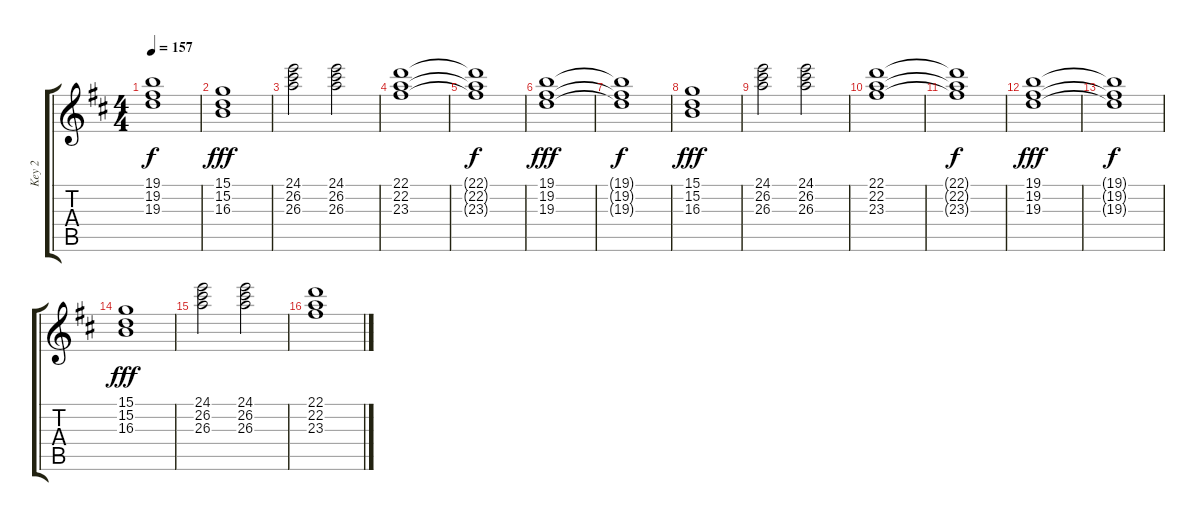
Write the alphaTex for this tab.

\track ("Key 2" "Key 2") {instrument choiraahs}
\staff {score tabs}
\tuning (E4 B3 G3 D3 A2 E2) {hide}
\ts (4 4)
\tempo 157
\clef g2
\ks d
(19.1{t} 19.2{t} 19.3{t}).1{dy f} |
(15.1 15.2 16.3).1{dy fff} |
(24.1 26.2 26.3).2 (24.1 26.2 26.3).2 |
(22.1 22.2 23.3).1 |
(22.1{t} 22.2{t} 23.3{t}).1{dy f} |
(19.1 19.2 19.3).1{dy fff} |
(19.1{t} 19.2{t} 19.3{t}).1{dy f} |
(15.1 15.2 16.3).1{dy fff} |
(24.1 26.2 26.3).2 (24.1 26.2 26.3).2 |
(22.1 22.2 23.3).1 |
(22.1{t} 22.2{t} 23.3{t}).1{dy f} |
(19.1 19.2 19.3).1{dy fff} |
(19.1{t} 19.2{t} 19.3{t}).1{dy f} |
(15.1 15.2 16.3).1{dy fff} |
(24.1 26.2 26.3).2 (24.1 26.2 26.3).2 |
(22.1 22.2 23.3).1
